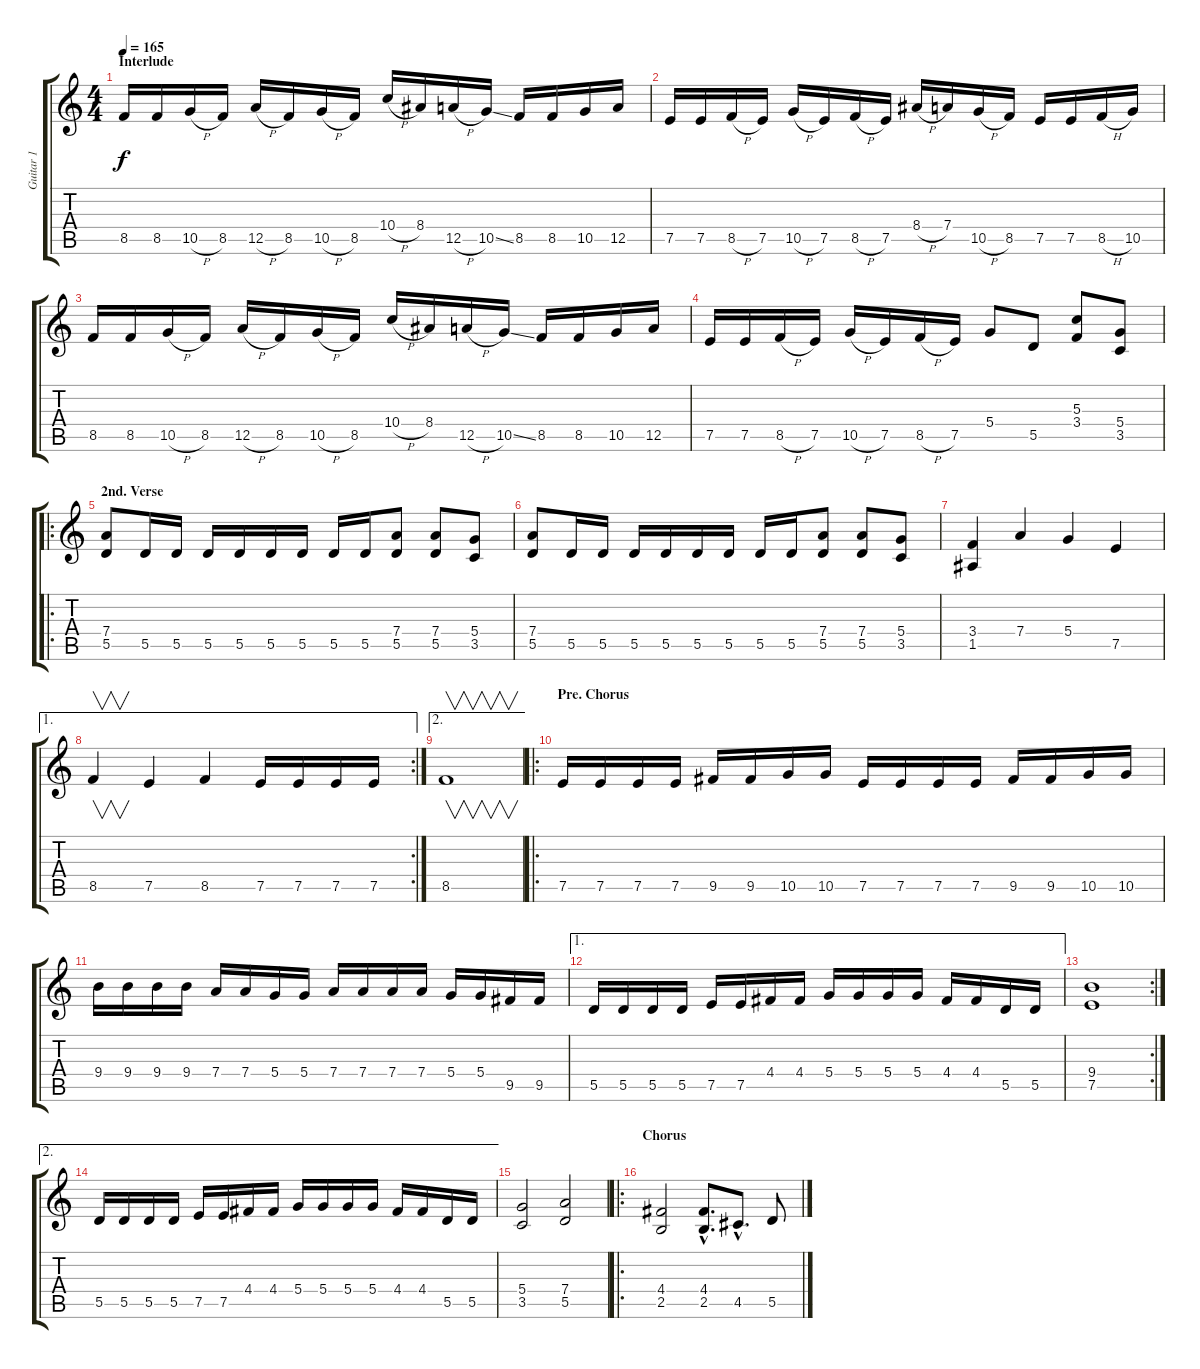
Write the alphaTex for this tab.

\track ("Guitar 1" "Guitar 1") {instrument distortionguitar}
\staff {score tabs}
\tuning (E4 B3 G3 D3 A2 E2) {hide}
\ts (4 4)
\section ("" "Interlude")
\tempo 165
\clef g2
\ks c
8.5.16{dy f} 8.5.16 10.5{h}.16 8.5.16 12.5{h}.16 8.5.16 10.5{h}.16 8.5.16 10.4{h}.16 8.4.16 12.5{h}.16 10.5{ss}.16 8.5.16 8.5.16 10.5.16 12.5.16 |
7.5.16 7.5.16 8.5{h}.16 7.5.16 10.5{h}.16 7.5.16 8.5{h}.16 7.5.16 8.4{h}.16 7.4.16 10.5{h}.16 8.5.16 7.5.16 7.5.16 8.5{h}.16 10.5.16 |
8.5.16 8.5.16 10.5{h}.16 8.5.16 12.5{h}.16 8.5.16 10.5{h}.16 8.5.16 10.4{h}.16 8.4.16 12.5{h}.16 10.5{ss}.16 8.5.16 8.5.16 10.5.16 12.5.16 |
7.5.16 7.5.16 8.5{h}.16 7.5.16 10.5{h}.16 7.5.16 8.5{h}.16 7.5.16 5.4.8 5.5.8 (5.3 3.4).8 (5.4 3.5).8 |
\ro
\section ("" "2nd. Verse")
(7.4 5.5).8 5.5.16 5.5.16 5.5.16 5.5.16 5.5.16 5.5.16 5.5.16 5.5.16 (7.4 5.5).8 (7.4 5.5).8 (5.4 3.5).8 |
(7.4 5.5).8 5.5.16 5.5.16 5.5.16 5.5.16 5.5.16 5.5.16 5.5.16 5.5.16 (7.4 5.5).8 (7.4 5.5).8 (5.4 3.5).8 |
(3.4 1.5).4 7.4.4 5.4.4 7.5.4 |
\ae 1
\rc 2
8.5.4{v} 7.5.4 8.5.4 7.5.16 7.5.16 7.5.16 7.5.16 |
\ae 2
8.5.1{v} |
\ro
\section ("" "Pre. Chorus")
7.5.16 7.5.16 7.5.16 7.5.16 9.5.16 9.5.16 10.5.16 10.5.16 7.5.16 7.5.16 7.5.16 7.5.16 9.5.16 9.5.16 10.5.16 10.5.16 |
9.4.16 9.4.16 9.4.16 9.4.16 7.4.16 7.4.16 5.4.16 5.4.16 7.4.16 7.4.16 7.4.16 7.4.16 5.4.16 5.4.16 9.5.16 9.5.16 |
\ae 1
5.5.16 5.5.16 5.5.16 5.5.16 7.5.16 7.5.16 4.4.16 4.4.16 5.4.16 5.4.16 5.4.16 5.4.16 4.4.16 4.4.16 5.5.16 5.5.16 |
\rc 2
(9.4 7.5).1 |
\ae 2
5.5.16 5.5.16 5.5.16 5.5.16 7.5.16 7.5.16 4.4.16 4.4.16 5.4.16 5.4.16 5.4.16 5.4.16 4.4.16 4.4.16 5.5.16 5.5.16 |
(5.4 3.5).2 (7.4 5.5).2 |
\ro
\section ("" "Chorus")
(4.4 2.5).2 (4.4{hac} 2.5{hac}).8{d} 4.5{hac}.8{d} 5.5.8
